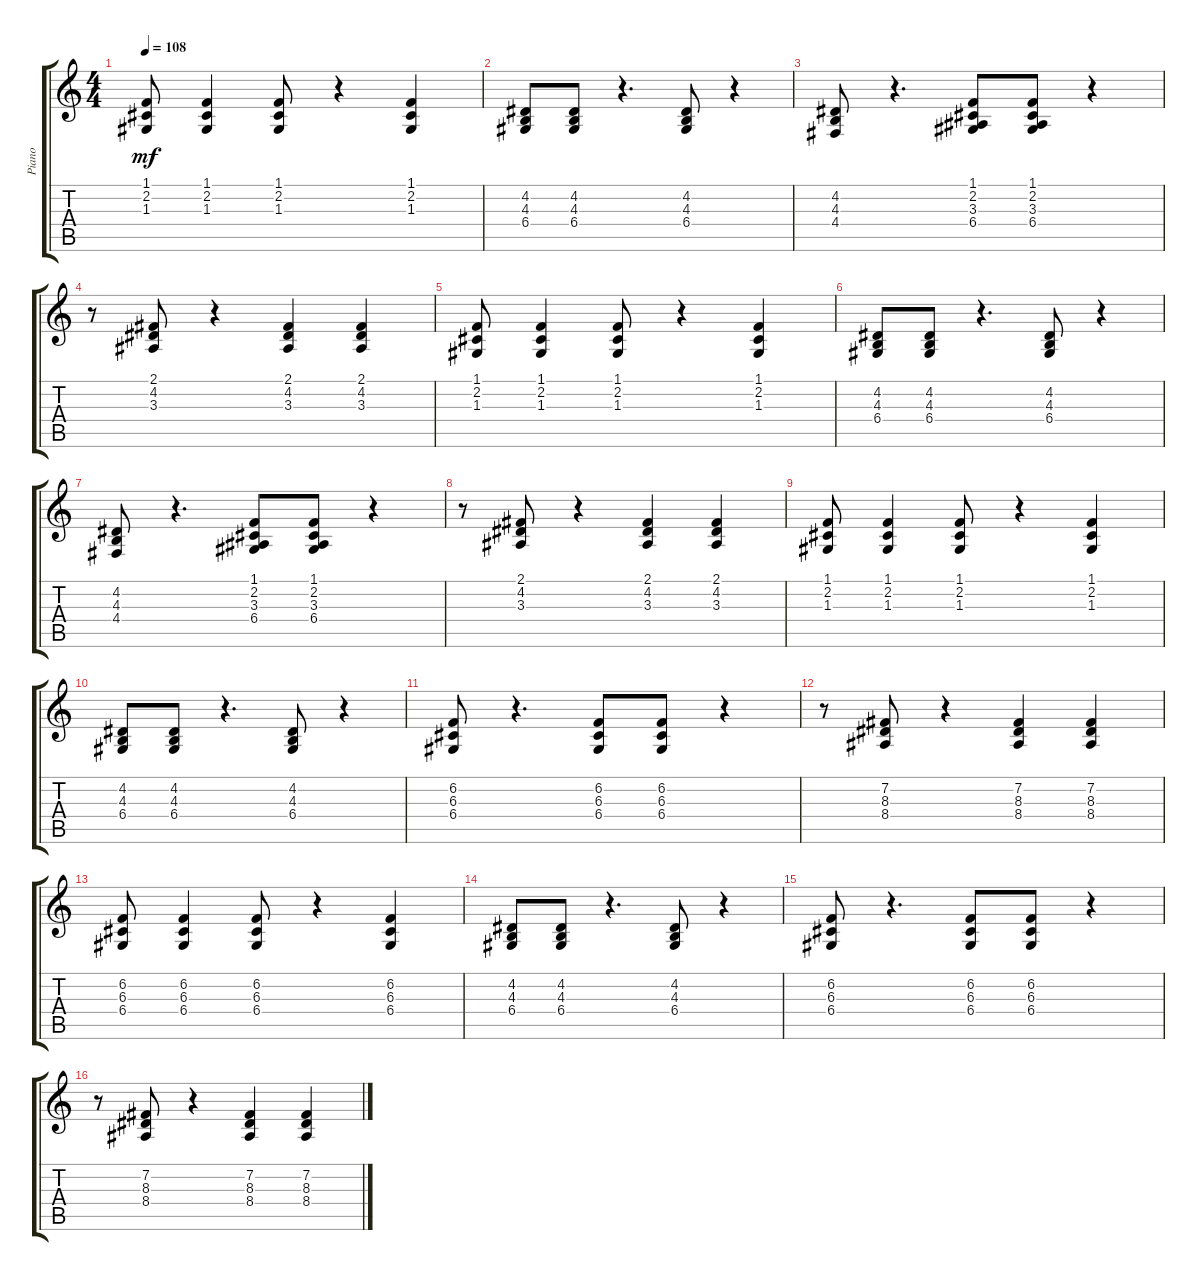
\track ("Piano" "Piano") {instrument electricpiano2}
\staff {score tabs}
\tuning (E4 B3 G3 D3 A2 E2) {hide}
\ts (4 4)
\tempo 108
\clef g2
\ks c
(1.1 2.2 1.3).8{dy mf} (1.1 2.2 1.3).4 (1.1 2.2 1.3).8 r.4 (1.1 2.2 1.3).4 |
(4.2 4.3 6.4).8 (4.2 4.3 6.4).8 r.4{d} (4.2 4.3 6.4).8 r.4 |
(4.2 4.3 4.4).8 r.4{d} (1.1 2.2 3.3 6.4).8 (1.1 2.2 3.3 6.4).8 r.4 |
r.8 (2.1 4.2 3.3).8 r.4 (2.1 4.2 3.3).4 (2.1 4.2 3.3).4 |
(1.1 2.2 1.3).8 (1.1 2.2 1.3).4 (1.1 2.2 1.3).8 r.4 (1.1 2.2 1.3).4 |
(4.2 4.3 6.4).8 (4.2 4.3 6.4).8 r.4{d} (4.2 4.3 6.4).8 r.4 |
(4.2 4.3 4.4).8 r.4{d} (1.1 2.2 3.3 6.4).8 (1.1 2.2 3.3 6.4).8 r.4 |
r.8 (2.1 4.2 3.3).8 r.4 (2.1 4.2 3.3).4 (2.1 4.2 3.3).4 |
(1.1 2.2 1.3).8 (1.1 2.2 1.3).4 (1.1 2.2 1.3).8 r.4 (1.1 2.2 1.3).4 |
(4.2 4.3 6.4).8 (4.2 4.3 6.4).8 r.4{d} (4.2 4.3 6.4).8 r.4 |
(6.2 6.3 6.4).8 r.4{d} (6.2 6.3 6.4).8 (6.2 6.3 6.4).8 r.4 |
r.8 (7.2 8.3 8.4).8 r.4 (7.2 8.3 8.4).4 (7.2 8.3 8.4).4 |
(6.2 6.3 6.4).8 (6.2 6.3 6.4).4 (6.2 6.3 6.4).8 r.4 (6.2 6.3 6.4).4 |
(4.2 4.3 6.4).8 (4.2 4.3 6.4).8 r.4{d} (4.2 4.3 6.4).8 r.4 |
(6.2 6.3 6.4).8 r.4{d} (6.2 6.3 6.4).8 (6.2 6.3 6.4).8 r.4 |
r.8 (7.2 8.3 8.4).8 r.4 (7.2 8.3 8.4).4 (7.2 8.3 8.4).4
